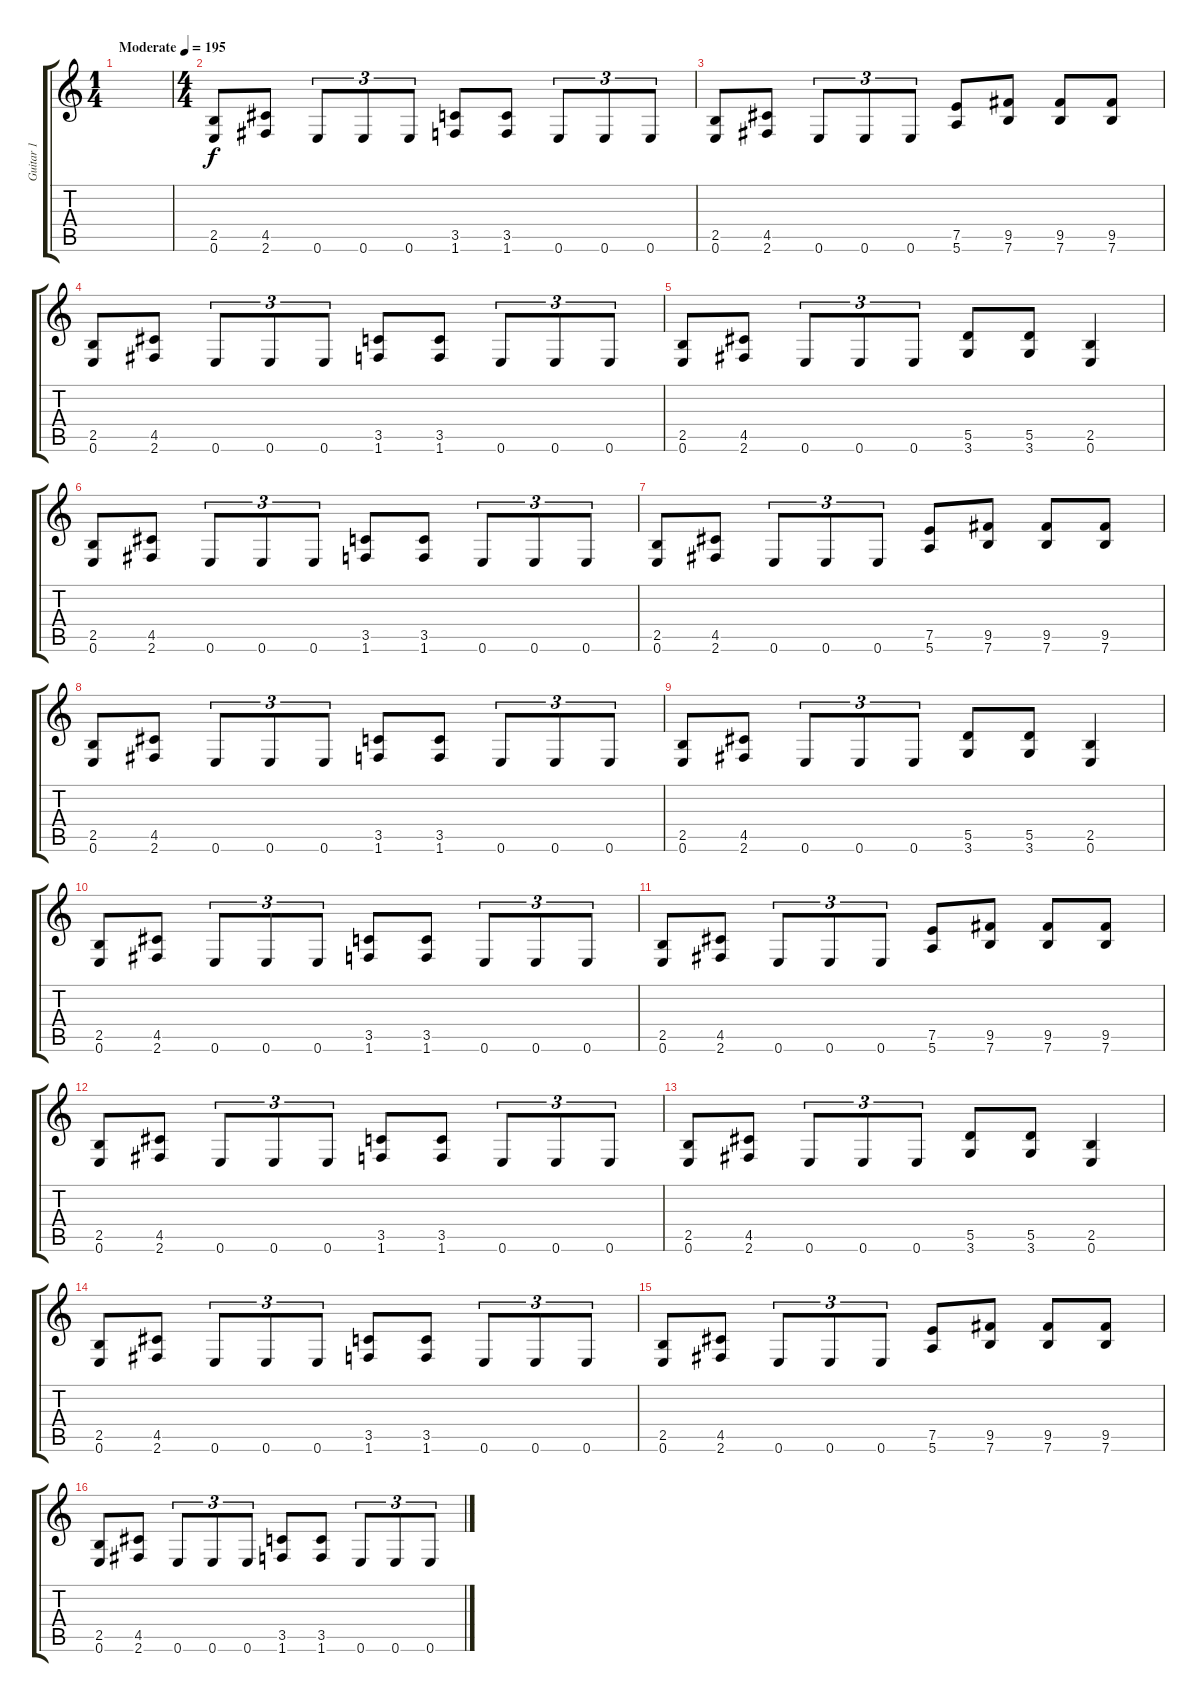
\track ("Guitar 1" "Guitar 1") {instrument distortionguitar}
\staff {score tabs}
\tuning (E4 B3 G3 D3 A2 E2) {hide}
\ts (1 4)
\tempo (195 "Moderate")
\clef g2
\ks c
|
\ts (4 4)
(2.5 0.6).8 (4.5 2.6).8 0.6.8{tu (3 2)} 0.6.8{tu (3 2)} 0.6.8{tu (3 2)} (3.5 1.6).8 (3.5 1.6).8 0.6.8{tu (3 2)} 0.6.8{tu (3 2)} 0.6.8{tu (3 2)} |
(2.5 0.6).8 (4.5 2.6).8 0.6.8{tu (3 2)} 0.6.8{tu (3 2)} 0.6.8{tu (3 2)} (7.5 5.6).8 (9.5 7.6).8 (9.5 7.6).8 (9.5 7.6).8 |
(2.5 0.6).8 (4.5 2.6).8 0.6.8{tu (3 2)} 0.6.8{tu (3 2)} 0.6.8{tu (3 2)} (3.5 1.6).8 (3.5 1.6).8 0.6.8{tu (3 2)} 0.6.8{tu (3 2)} 0.6.8{tu (3 2)} |
(2.5 0.6).8 (4.5 2.6).8 0.6.8{tu (3 2)} 0.6.8{tu (3 2)} 0.6.8{tu (3 2)} (5.5 3.6).8 (5.5 3.6).8 (2.5 0.6).4 |
(2.5 0.6).8 (4.5 2.6).8 0.6.8{tu (3 2)} 0.6.8{tu (3 2)} 0.6.8{tu (3 2)} (3.5 1.6).8 (3.5 1.6).8 0.6.8{tu (3 2)} 0.6.8{tu (3 2)} 0.6.8{tu (3 2)} |
(2.5 0.6).8 (4.5 2.6).8 0.6.8{tu (3 2)} 0.6.8{tu (3 2)} 0.6.8{tu (3 2)} (7.5 5.6).8 (9.5 7.6).8 (9.5 7.6).8 (9.5 7.6).8 |
(2.5 0.6).8 (4.5 2.6).8 0.6.8{tu (3 2)} 0.6.8{tu (3 2)} 0.6.8{tu (3 2)} (3.5 1.6).8 (3.5 1.6).8 0.6.8{tu (3 2)} 0.6.8{tu (3 2)} 0.6.8{tu (3 2)} |
(2.5 0.6).8 (4.5 2.6).8 0.6.8{tu (3 2)} 0.6.8{tu (3 2)} 0.6.8{tu (3 2)} (5.5 3.6).8 (5.5 3.6).8 (2.5 0.6).4 |
(2.5 0.6).8 (4.5 2.6).8 0.6.8{tu (3 2)} 0.6.8{tu (3 2)} 0.6.8{tu (3 2)} (3.5 1.6).8 (3.5 1.6).8 0.6.8{tu (3 2)} 0.6.8{tu (3 2)} 0.6.8{tu (3 2)} |
(2.5 0.6).8 (4.5 2.6).8 0.6.8{tu (3 2)} 0.6.8{tu (3 2)} 0.6.8{tu (3 2)} (7.5 5.6).8 (9.5 7.6).8 (9.5 7.6).8 (9.5 7.6).8 |
(2.5 0.6).8 (4.5 2.6).8 0.6.8{tu (3 2)} 0.6.8{tu (3 2)} 0.6.8{tu (3 2)} (3.5 1.6).8 (3.5 1.6).8 0.6.8{tu (3 2)} 0.6.8{tu (3 2)} 0.6.8{tu (3 2)} |
(2.5 0.6).8 (4.5 2.6).8 0.6.8{tu (3 2)} 0.6.8{tu (3 2)} 0.6.8{tu (3 2)} (5.5 3.6).8 (5.5 3.6).8 (2.5 0.6).4 |
(2.5 0.6).8 (4.5 2.6).8 0.6.8{tu (3 2)} 0.6.8{tu (3 2)} 0.6.8{tu (3 2)} (3.5 1.6).8 (3.5 1.6).8 0.6.8{tu (3 2)} 0.6.8{tu (3 2)} 0.6.8{tu (3 2)} |
(2.5 0.6).8 (4.5 2.6).8 0.6.8{tu (3 2)} 0.6.8{tu (3 2)} 0.6.8{tu (3 2)} (7.5 5.6).8 (9.5 7.6).8 (9.5 7.6).8 (9.5 7.6).8 |
(2.5 0.6).8 (4.5 2.6).8 0.6.8{tu (3 2)} 0.6.8{tu (3 2)} 0.6.8{tu (3 2)} (3.5 1.6).8 (3.5 1.6).8 0.6.8{tu (3 2)} 0.6.8{tu (3 2)} 0.6.8{tu (3 2)}
